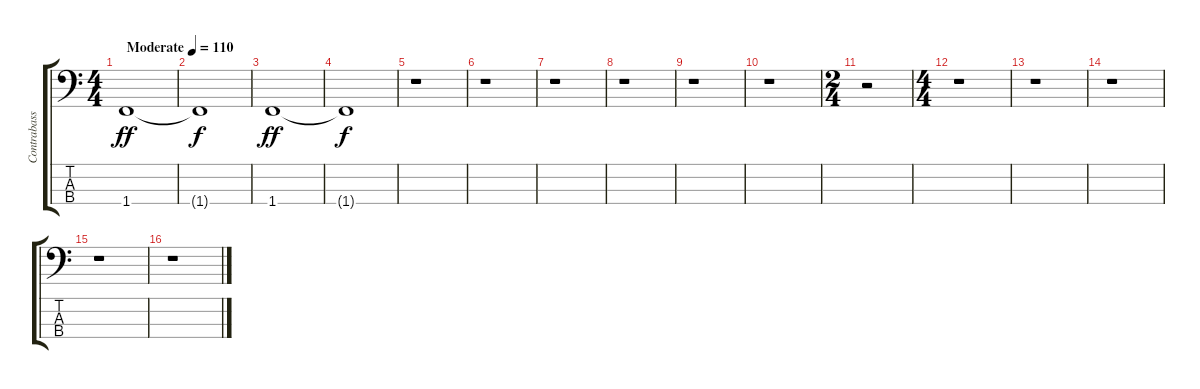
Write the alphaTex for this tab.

\track ("Contrabass          " "Contrabass") {instrument contrabass}
\staff {score tabs}
\tuning (G2 D2 A1 E1) {hide}
\ts (4 4)
\tempo (110 "Moderate")
\clef f4
\ks c
1.4.1{dy ff instrument contrabass} |
1.4{t}.1{dy f} |
1.4.1{dy ff} |
1.4{t}.1{dy f} |
r.1 |
r.1 |
r.1 |
r.1 |
r.1 |
r.1 |
\ts (2 4)
r.2 |
\ts (4 4)
r.1 |
r.1 |
r.1 |
r.1 |
r.1
